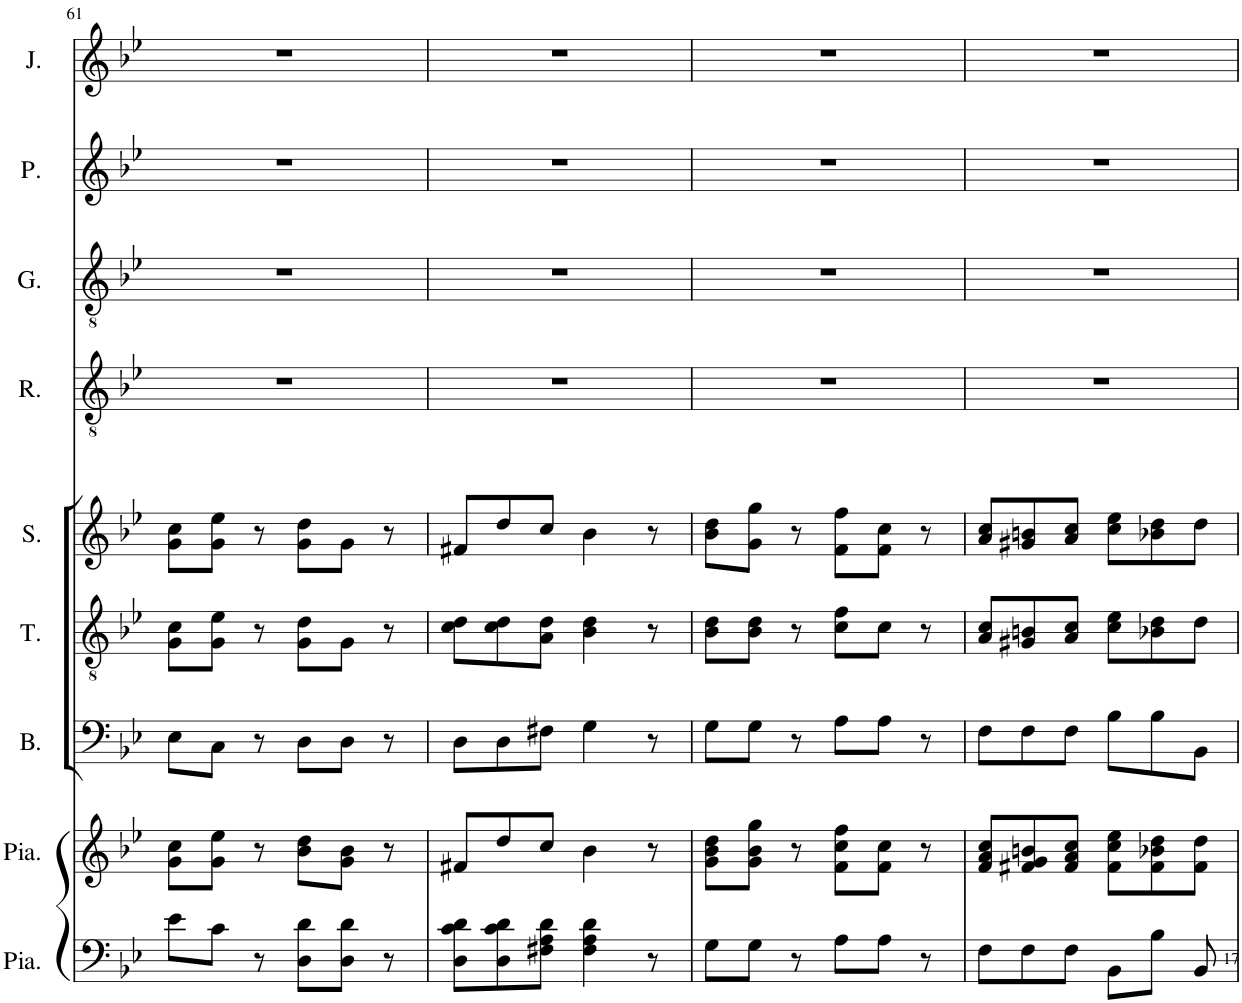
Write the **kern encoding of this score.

**kern	**kern	**kern	**kern	**kern	**kern	**kern	**kern	**kern
*part9	*part8	*part7	*part6	*part5	*part4	*part3	*part2	*part1
*staff9	*staff8	*staff7	*staff6	*staff5	*staff4	*staff3	*staff2	*staff1
*I"Piano	*I"Piano	*I"Bass	*I"Ténor	*I"Sopranis	*I"Raphaël	*I"Galuchet	*I"Mme Palestine	*I"Jeanne
*I'Pia.	*I'Pia.	*I'B.	*I'T.	*I'S.	*I'R.	*I'G.	*I'P.	*I'J.
!!LO:PB:g=z
*clefF4	*clefG2	*clefF4	*clefGv2	*clefG2	*clefGv2	*clefGv2	*clefG2	*clefG2
*	*	*	*	*Trd1c2	*Trd12c21	*	*Trd5c9	*
*k[b-e-]	*k[b-e-]	*k[b-e-]	*k[b-e-]	*k[b-e-]	*k[b-e-]	*k[b-e-]	*k[b-e-]	*k[b-e-]
*M6/8	*M6/8	*M6/8	*M6/8	*M6/8	*M6/8	*M6/8	*M6/8	*M6/8
=61	=61	=61	=61	=61	=61	=61	=61	=61
8e-\L	8g\ 8cc\L	8E-\L	8G\ 8c\L	8g\ 8cc\L	2.r	2.r	2.r	2.r
8c\J	8g\ 8ee-\J	8C\J	8G\ 8e-\J	8g\ 8ee-\J	.	.	.	.
8r	8r	8r	8r	8r	.	.	.	.
8D\ 8d\L	8b-\ 8dd\L	8D\L	8G\ 8d\L	8g\ 8dd\L	.	.	.	.
8D\ 8d\J	8g\ 8b-\J	8D\J	8G\J	8g\J	.	.	.	.
8r	8r	8r	8r	8r	.	.	.	.
=62	=62	=62	=62	=62	=62	=62	=62	=62
8D\ 8c\ 8d\L	8f#X/L	8D\L	8c\ 8d\L	8f#X/L	2.r	2.r	2.r	2.r
8D\ 8c\ 8d\	8dd/	8D\	8c\ 8d\	8dd/	.	.	.	.
8F#X\ 8A\ 8d\J	8cc/J	8F#X\J	8A\ 8d\J	8cc/J	.	.	.	.
4F#\ 4A\ 4d\	4b-\	4G\	4B-\ 4d\	4b-\	.	.	.	.
8r	8r	8r	8r	8r	.	.	.	.
=63	=63	=63	=63	=63	=63	=63	=63	=63
8G\L	8g\ 8b-\ 8dd\L	8G\L	8B-\ 8d\L	8b-\ 8dd\L	2.r	2.r	2.r	2.r
8G\J	8g\ 8b-\ 8gg\J	8G\J	8B-\ 8d\J	8g\ 8gg\J	.	.	.	.
8r	8r	8r	8r	8r	.	.	.	.
8A\L	8f\ 8cc\ 8ff\L	8A\L	8c\ 8f\L	8f\ 8ff\L	.	.	.	.
8A\J	8f\ 8cc\J	8A\J	8c\J	8f\ 8cc\J	.	.	.	.
8r	8r	8r	8r	8r	.	.	.	.
=64	=64	=64	=64	=64	=64	=64	=64	=64
8F\L	8f/ 8a/ 8cc/L	8F\L	8A/ 8c/L	8a/ 8cc/L	2.r	2.r	2.r	2.r
8F\	8f#X/ 8g/ 8bn/	8F\	8G#X/ 8Bn/	8g#X/ 8bn/	.	.	.	.
8F\J	8f#/ 8a/ 8cc/J	8F\J	8A/ 8c/J	8a/ 8cc/J	.	.	.	.
8BB-\L	8f#\ 8cc\ 8ee-\L	8B-\L	8c\ 8e-\L	8cc\ 8ee-\L	.	.	.	.
8B-\J	8f#\ 8b-X\ 8dd\	8B-\	8B-X\ 8d\	8b-X\ 8dd\	.	.	.	.
8BB-/	8f#\ 8dd\J	8BB-\J	8d\J	8dd\J	.	.	.	.
=	=	=	=	=	=	=	=	=
*-	*-	*-	*-	*-	*-	*-	*-	*-
